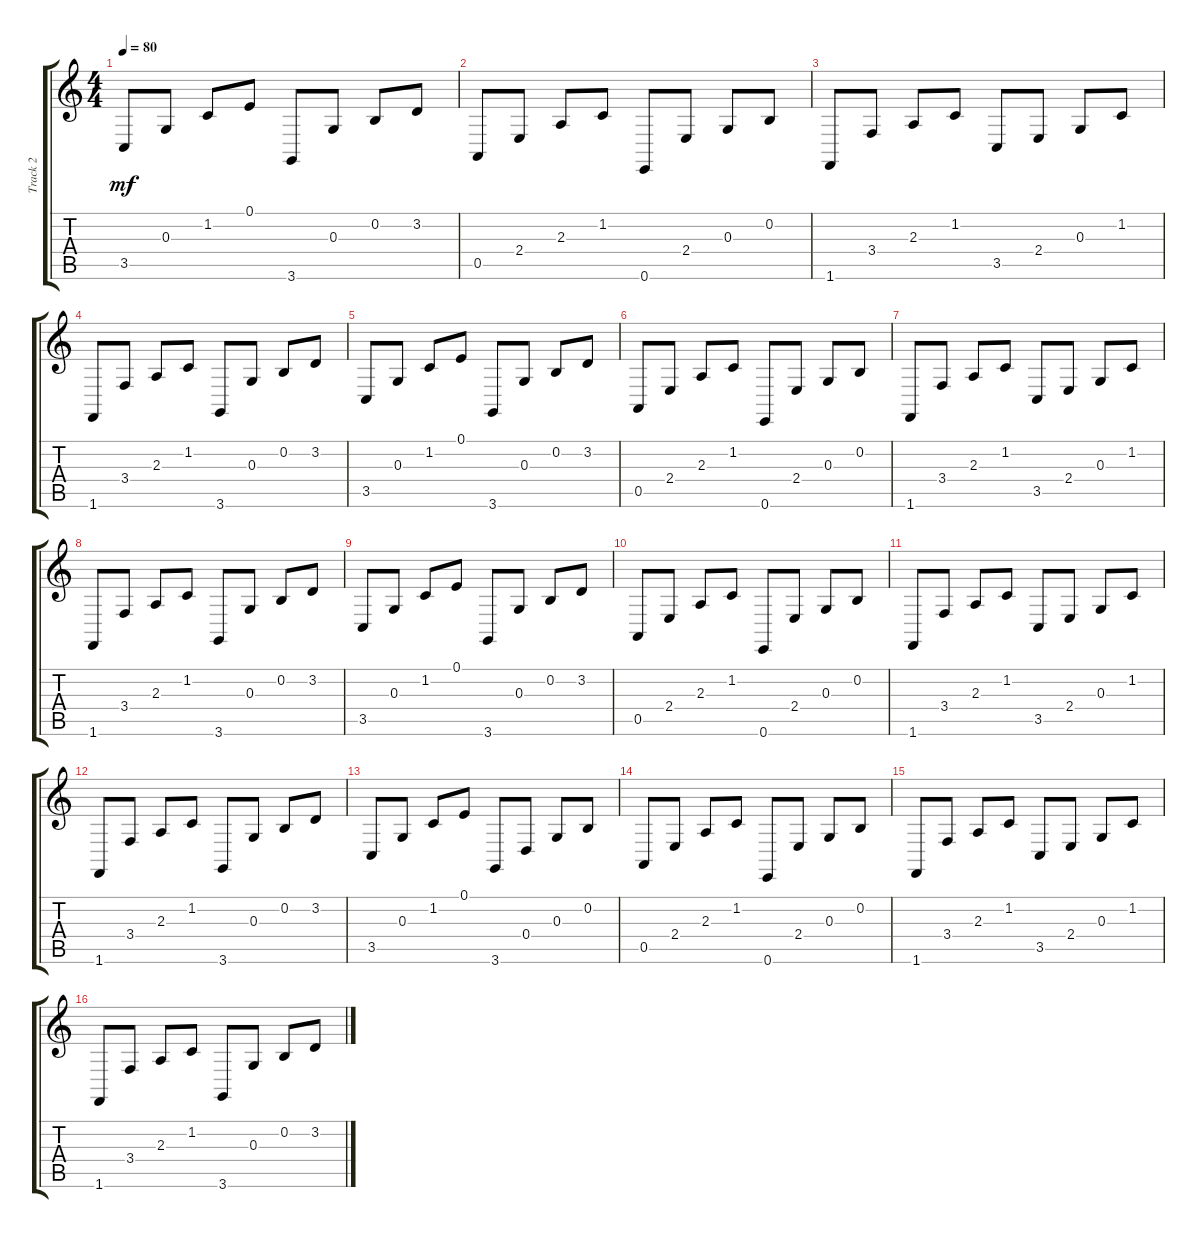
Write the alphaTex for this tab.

\track ("Track 2" "Track 2") {instrument acousticgrandpiano}
\staff {score tabs}
\tuning (E4 B3 G3 D3 A2 E2) {hide}
\ts (4 4)
\tempo 80
\clef g2
\ks c
3.5.8{dy mf} 0.3.8 1.2.8 0.1.8 3.6.8 0.3.8 0.2.8 3.2.8 |
0.5.8 2.4.8 2.3.8 1.2.8 0.6.8 2.4.8 0.3.8 0.2.8 |
1.6.8 3.4.8 2.3.8 1.2.8 3.5.8 2.4.8 0.3.8 1.2.8 |
1.6.8 3.4.8 2.3.8 1.2.8 3.6.8 0.3.8 0.2.8 3.2.8 |
3.5.8 0.3.8 1.2.8 0.1.8 3.6.8 0.3.8 0.2.8 3.2.8 |
0.5.8 2.4.8 2.3.8 1.2.8 0.6.8 2.4.8 0.3.8 0.2.8 |
1.6.8 3.4.8 2.3.8 1.2.8 3.5.8 2.4.8 0.3.8 1.2.8 |
1.6.8 3.4.8 2.3.8 1.2.8 3.6.8 0.3.8 0.2.8 3.2.8 |
3.5.8 0.3.8 1.2.8 0.1.8 3.6.8 0.3.8 0.2.8 3.2.8 |
0.5.8 2.4.8 2.3.8 1.2.8 0.6.8 2.4.8 0.3.8 0.2.8 |
1.6.8 3.4.8 2.3.8 1.2.8 3.5.8 2.4.8 0.3.8 1.2.8 |
1.6.8 3.4.8 2.3.8 1.2.8 3.6.8 0.3.8 0.2.8 3.2.8 |
3.5.8 0.3.8 1.2.8 0.1.8 3.6.8 0.4.8 0.3.8 0.2.8 |
0.5.8 2.4.8 2.3.8 1.2.8 0.6.8 2.4.8 0.3.8 0.2.8 |
1.6.8 3.4.8 2.3.8 1.2.8 3.5.8 2.4.8 0.3.8 1.2.8 |
1.6.8 3.4.8 2.3.8 1.2.8 3.6.8 0.3.8 0.2.8 3.2.8
